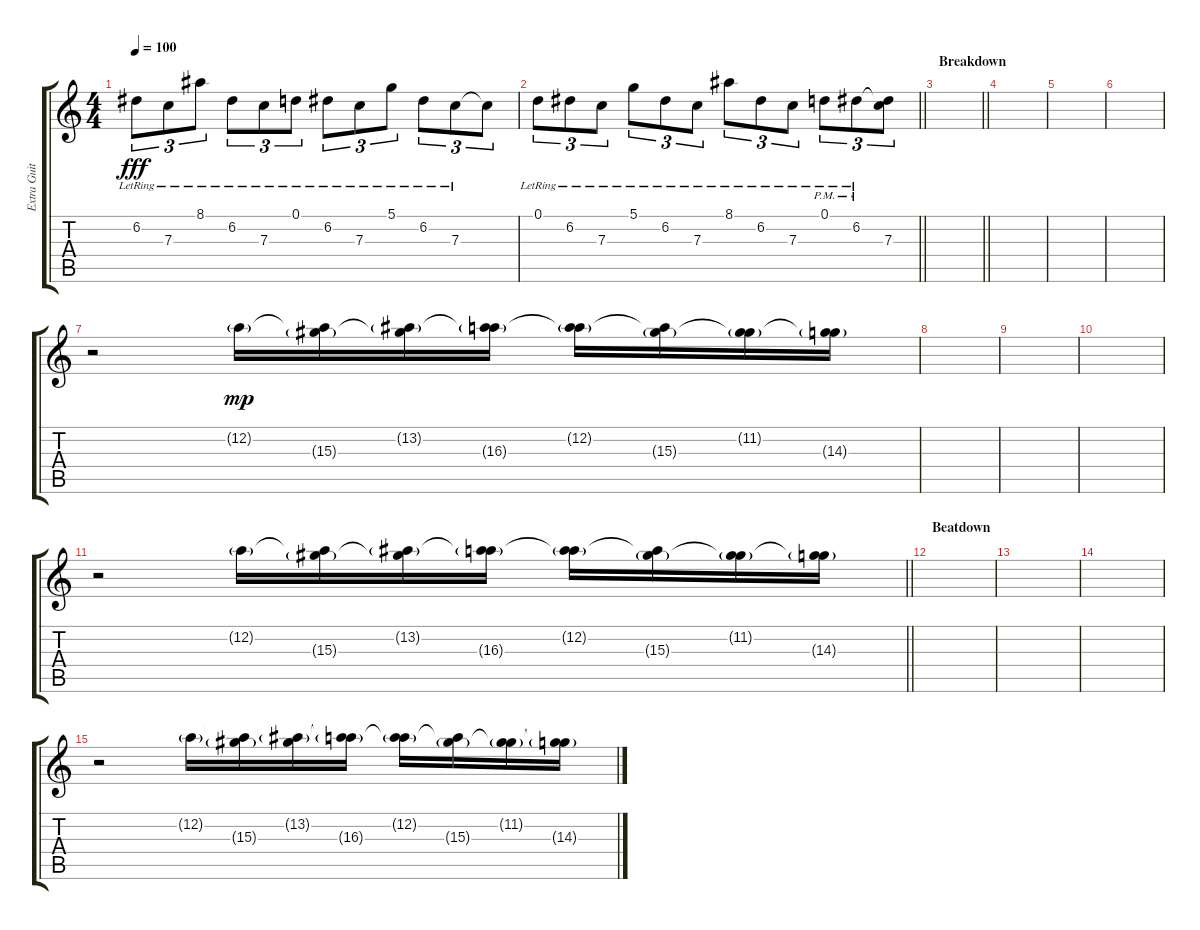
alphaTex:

\track ("Extra Guitar" "Extra Guit") {instrument distortionguitar}
\staff {score tabs}
\tuning (D4 A3 F3 C3 G2 C2) {hide}
\ts (4 4)
\tempo 100
\clef g2
\ks c
6.2{lr}.8{tu (3 2) dy fff} 7.3{lr}.8{tu (3 2)} 8.1{lr}.8{tu (3 2)} 6.2{lr}.8{tu (3 2)} 7.3{lr}.8{tu (3 2)} 0.1{lr}.8{tu (3 2)} 6.2{lr}.8{tu (3 2)} 7.3{lr}.8{tu (3 2)} 5.1{lr}.8{tu (3 2)} 6.2{lr}.8{tu (3 2)} 7.3{lr}.8{tu (3 2)} 7.3{t}.8{tu (3 2)} |
\barLineRight lightlight
0.1{lr}.8{tu (3 2)} 6.2{lr}.8{tu (3 2)} 7.3{lr}.8{tu (3 2)} 5.1{lr}.8{tu (3 2)} 6.2{lr}.8{tu (3 2)} 7.3{lr}.8{tu (3 2)} 8.1{lr}.8{tu (3 2)} 6.2{lr}.8{tu (3 2)} 7.3{lr}.8{tu (3 2)} 0.1{pm lr}.8{tu (3 2)} 6.2{pm lr}.8{tu (3 2)} (6.2{t} 7.3).8{tu (3 2)} |
\section ("" "Breakdown")
\barLineRight lightlight
|
|
|
|
r.2 12.2{g}.16{dy mp instrument distortionguitar} (12.2{t} 15.3{g}).16 (13.2{g} 15.3{t}).16 (13.2{t} 16.3{g}).16 (12.2{g} 16.3{t}).16 (12.2{t} 15.3{g}).16 (11.2{g} 15.3{t}).16 (11.2{t} 14.3{g}).16 |
|
|
|
\barLineRight lightlight
r.2 12.2{g}.16{instrument distortionguitar} (12.2{t} 15.3{g}).16 (13.2{g} 15.3{t}).16 (13.2{t} 16.3{g}).16 (12.2{g} 16.3{t}).16 (12.2{t} 15.3{g}).16 (11.2{g} 15.3{t}).16 (11.2{t} 14.3{g}).16 |
\section ("" "Beatdown")
|
|
|
r.2 12.2{g}.16{instrument distortionguitar} (12.2{t} 15.3{g}).16 (13.2{g} 15.3{t}).16 (13.2{t} 16.3{g}).16 (12.2{g} 16.3{t}).16 (12.2{t} 15.3{g}).16 (11.2{g} 15.3{t}).16 (11.2{t} 14.3{g}).16
